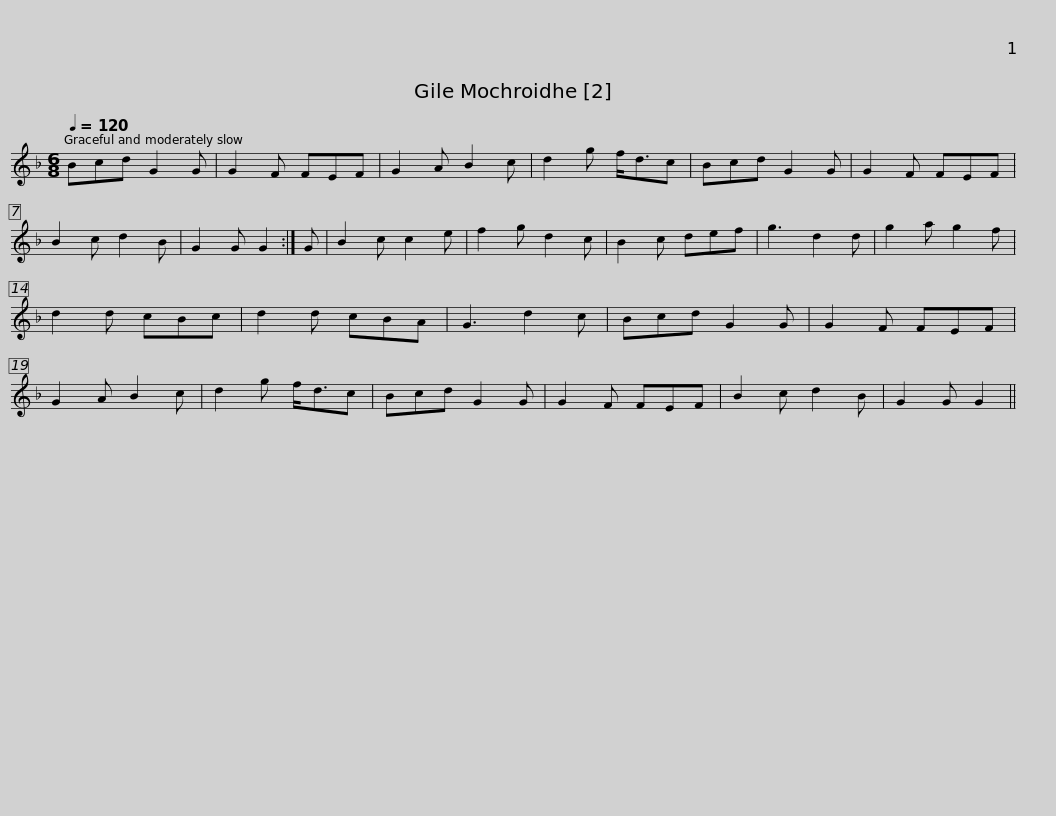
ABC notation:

X:1
L:1/8
Q:1/4=120
M:6/8
I:linebreak $
K:F
V:1 treble
V:1
 Bcd G2 G | G2 F FEF | G2 A B2 c | d2 g f<dc | Bcd G2 G | %5
 G2 F FEF | B2 c d2 B | G2 G G2 :| G |$ B2 c c2 e | %10
 f2 g d2 c | B2 c def | g3 d2 d | g2 a g2 f | d2 d cBc | %15
 d2 d cBA | G3 d2 c | Bcd G2 G |$ G2 F FEF | G2 A B2 c | %20
 d2 g f<dc | Bcd G2 G | G2 F FEF | B2 c d2 B | G2 G G2 || %25
